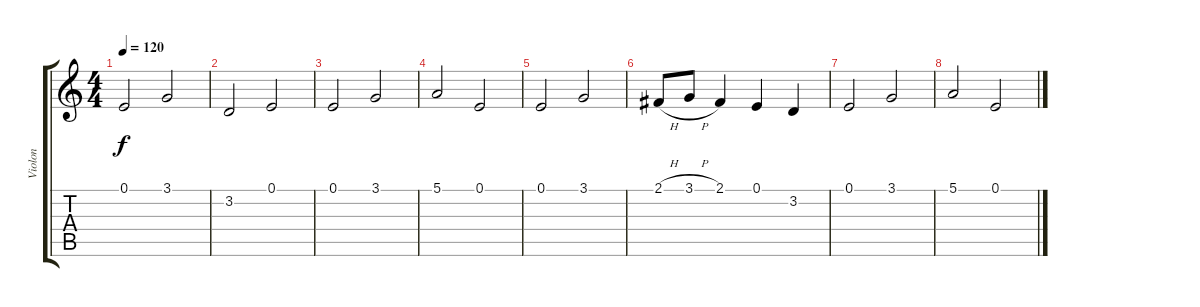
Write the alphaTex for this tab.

\track ("Violon" "Violon") {instrument viola}
\staff {score tabs}
\tuning (E4 B3 G3 D3 A2 E2) {hide}
\ts (4 4)
\tempo 120
\clef g2
\ks c
0.1.2{dy f instrument viola} 3.1.2 |
3.2.2 0.1.2 |
0.1.2 3.1.2 |
5.1.2 0.1.2 |
0.1.2 3.1.2 |
2.1{h}.8 3.1{h}.8 2.1.4 0.1.4 3.2.4 |
0.1.2 3.1.2 |
5.1.2 0.1.2
